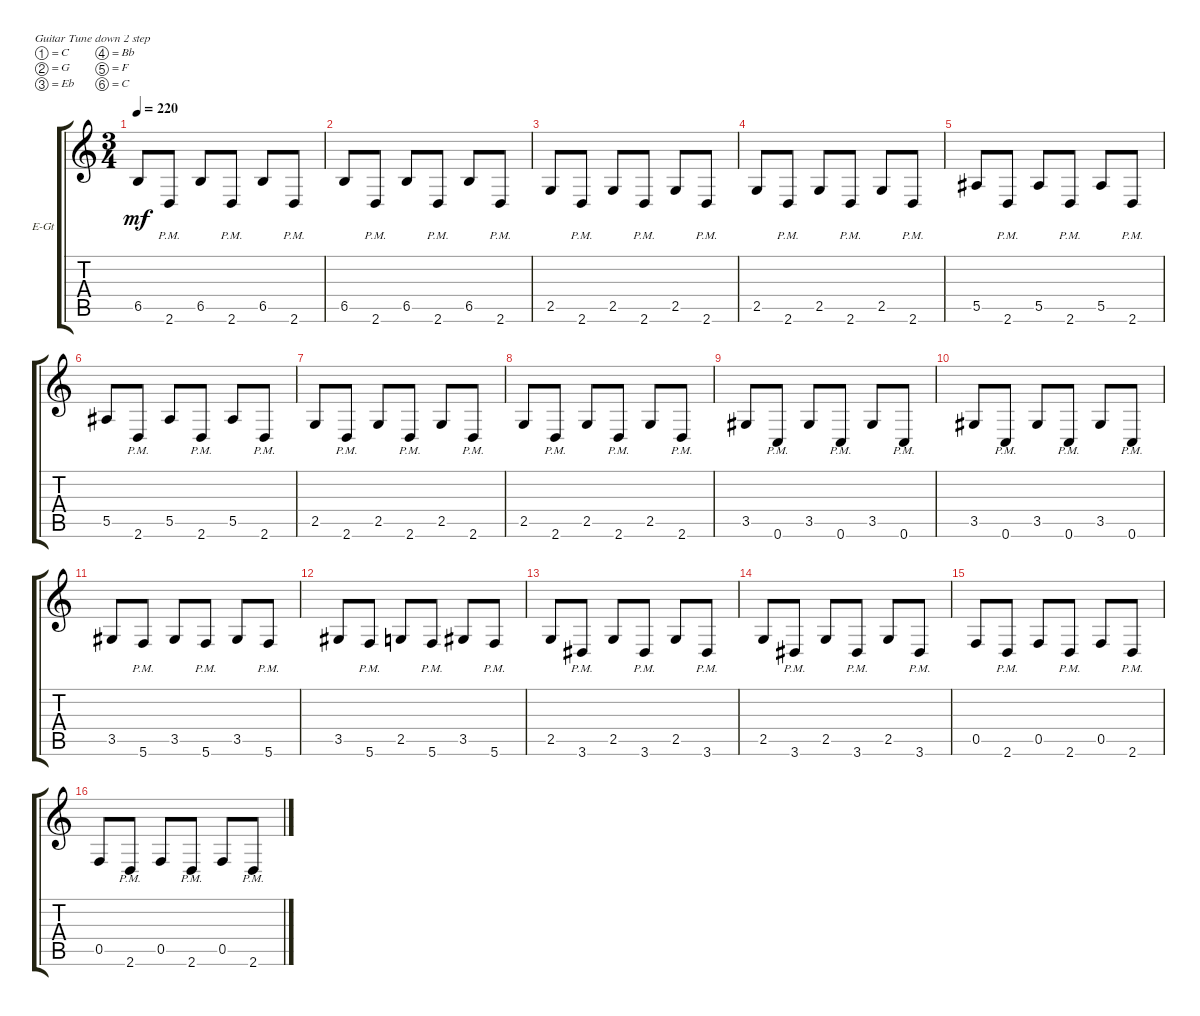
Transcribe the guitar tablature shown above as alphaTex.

\defaultSystemsLayout 4
\bracketExtendMode groupsimilarinstruments
\firstSystemTrackNameOrientation horizontal
\otherSystemsTrackNameOrientation horizontal
\track ("Eschbach Rhythm" "E-Gt") {instrument overdrivenguitar}
\staff {score tabs}
\tuning (C4 G3 Eb3 Bb2 F2 C2)
\ts (3 4)
\tempo 220
\clef g2
\ks c
6.5.8{dy mf} 2.6{pm}.8 6.5.8 2.6{pm}.8 6.5.8 2.6{pm}.8 |
6.5.8 2.6{pm}.8 6.5.8 2.6{pm}.8 6.5.8 2.6{pm}.8 |
2.5.8 2.6{pm}.8 2.5.8 2.6{pm}.8 2.5.8 2.6{pm}.8 |
2.5.8 2.6{pm}.8 2.5.8 2.6{pm}.8 2.5.8 2.6{pm}.8 |
5.5.8 2.6{pm}.8 5.5.8 2.6{pm}.8 5.5.8 2.6{pm}.8 |
5.5.8 2.6{pm}.8 5.5.8 2.6{pm}.8 5.5.8 2.6{pm}.8 |
2.5.8 2.6{pm}.8 2.5.8 2.6{pm}.8 2.5.8 2.6{pm}.8 |
2.5.8 2.6{pm}.8 2.5.8 2.6{pm}.8 2.5.8 2.6{pm}.8 |
3.5.8 0.6{pm}.8 3.5.8 0.6{pm}.8 3.5.8 0.6{pm}.8 |
3.5.8 0.6{pm}.8 3.5.8 0.6{pm}.8 3.5.8 0.6{pm}.8 |
3.5.8 5.6{pm}.8 3.5.8 5.6{pm}.8 3.5.8 5.6{pm}.8 |
3.5.8 5.6{pm}.8 2.5.8 5.6{pm}.8 3.5.8 5.6{pm}.8 |
2.5.8 3.6{pm}.8 2.5.8 3.6{pm}.8 2.5.8 3.6{pm}.8 |
2.5.8 3.6{pm}.8 2.5.8 3.6{pm}.8 2.5.8 3.6{pm}.8 |
0.5.8 2.6{pm}.8 0.5.8 2.6{pm}.8 0.5.8 2.6{pm}.8 |
0.5.8 2.6{pm}.8 0.5.8 2.6{pm}.8 0.5.8 2.6{pm}.8
